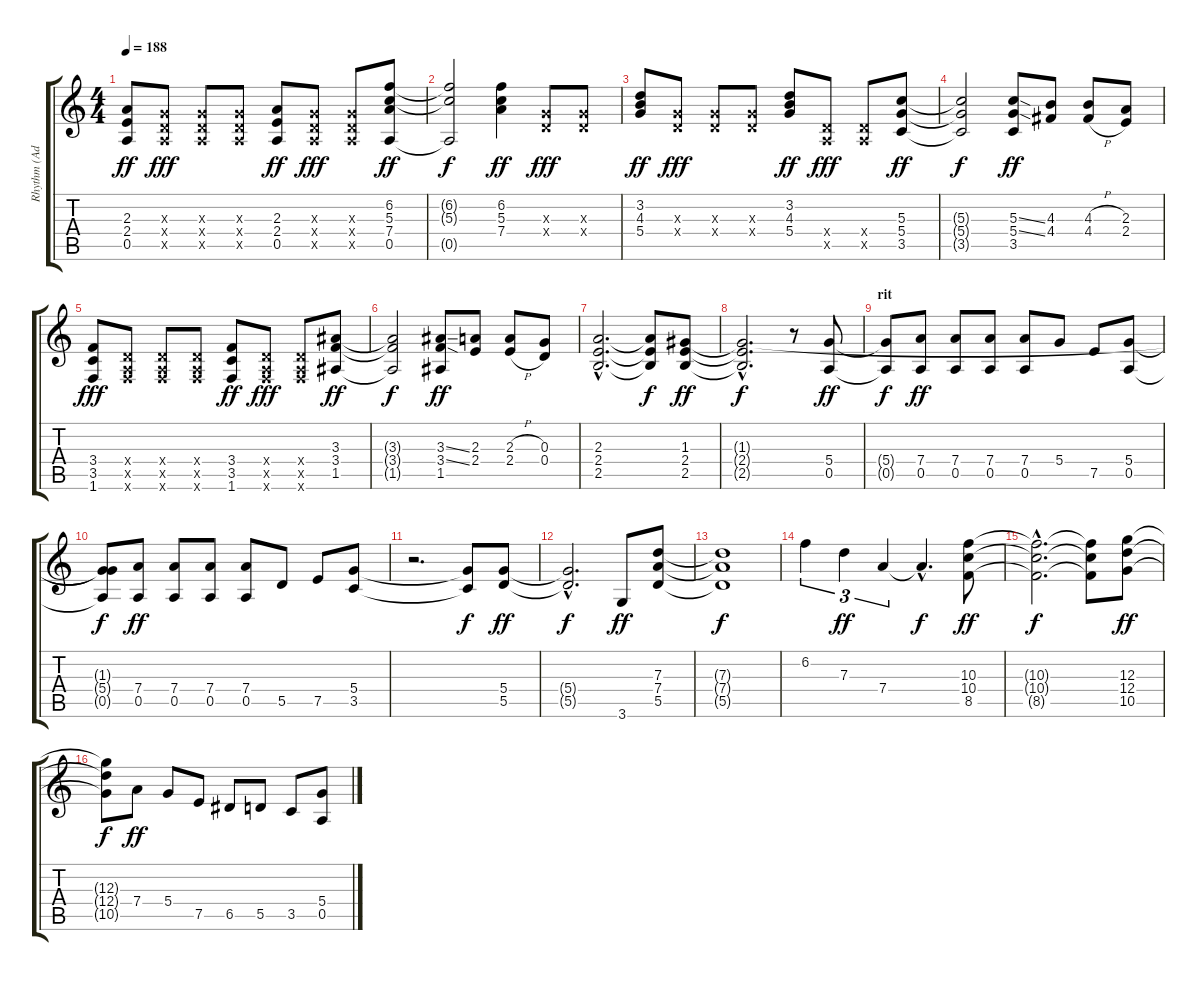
\track ("Rhythm (Adrian)" "Rhythm (Ad") {instrument distortionguitar}
\staff {score tabs}
\tuning (E4 B3 G3 D3 A2 E2) {hide}
\ts (4 4)
\tempo 188
\clef g2
\ks c
(2.3 2.4 0.5).8{dy ff} (0.3{x} 0.4{x} 0.5{x}).8{dy fff} (0.3{x} 0.4{x} 0.5{x}).8 (0.3{x} 0.4{x} 0.5{x}).8 (2.3 2.4 0.5).8{dy ff} (0.3{x} 0.4{x} 0.5{x}).8{dy fff} (0.3{x} 0.4{x} 0.5{x}).8 (6.2 5.3 7.4 0.5).8{dy ff} |
(6.2{t} 5.3{t} 0.5{t}).2{dy f} (6.2 5.3 7.4).4{dy ff} (0.3{x} 0.4{x}).8{dy fff} (0.3{x} 0.4{x}).8 |
(3.2 4.3 5.4).8{dy ff} (0.3{x} 0.4{x}).8{dy fff} (0.3{x} 0.4{x}).8 (0.3{x} 0.4{x}).8 (3.2 4.3 5.4).8{dy ff} (0.4{x} 0.5{x}).8{dy fff} (0.4{x} 0.5{x}).8 (5.3 5.4 3.5).8{dy ff} |
(5.3{t} 5.4{t} 3.5{t}).2{dy f} (5.3{ss} 5.4{ss} 3.5).8{dy ff} (4.3 4.4).8 (4.3{h} 4.4{h}).8 (2.3 2.4).8 |
(3.4 3.5 1.6).8{dy fff} (0.4{x} 0.5{x} 1.6{x}).8 (0.4{x} 0.5{x} 1.6{x}).8 (0.4{x} 0.5{x} 1.6{x}).8 (3.4 3.5 1.6).8{dy ff} (0.4{x} 0.5{x} 1.6{x}).8{dy fff} (0.4{x} 0.5{x} 1.6{x}).8 (3.3 3.4 1.5).8{dy ff} |
(3.3{t} 3.4{t} 1.5{t}).2{dy f} (3.3{ss} 3.4{ss} 1.5).8{dy ff} (2.3 2.4).8 (2.3{h} 2.4{h}).8 (0.3 0.4).8 |
(2.3{hac} 2.4{hac} 2.5{hac}).2{d} (2.3{t} 2.4{t} 2.5{t}).8{dy f} (1.3 2.4 2.5).8{dy ff} |
(1.3{hac t} 2.4{hac t} 2.5{hac t}).2{d dy f} r.8 (5.4 0.5).8{dy ff} |
\section ("" "rit")
(5.4{t} 0.5{t}).8{dy f} (7.4 0.5).8{dy ff} (7.4 0.5).8 (7.4 0.5).8 (7.4 0.5).8 5.4.8 7.5.8 (5.4 0.5).8 |
(1.3{t} 5.4{t} 0.5{t}).8{dy f} (7.4 0.5).8{dy ff} (7.4 0.5).8 (7.4 0.5).8 (7.4 0.5).8 5.5.8 7.5.8 (5.4 3.5).8 |
r.2{d} (5.4{t} 3.5{t}).8{dy f} (5.4 5.5).8{dy ff} |
(5.4{hac t} 5.5{hac t}).2{d dy f} 3.6.8{dy ff} (7.3 7.4 5.5).8 |
(7.3{t} 7.4{t} 5.5{t}).1{dy f} |
6.2.4{tu (3 2)} 7.3.4{tu (3 2) dy ff} 7.4.4{tu (3 2)} 7.4{hac t}.4{d dy f} (10.3 10.4 8.5).8{dy ff} |
(10.3{hac t} 10.4{hac t} 8.5{hac t}).2{d dy f} (10.3{t} 10.4{t} 8.5{t}).8 (12.3 12.4 10.5).8{dy ff} |
(12.3{t} 12.4{t} 10.5{t}).8{dy f} 7.4.8{dy ff} 5.4.8 7.5.8 6.5.8 5.5.8 3.5.8 (5.4 0.5).8
